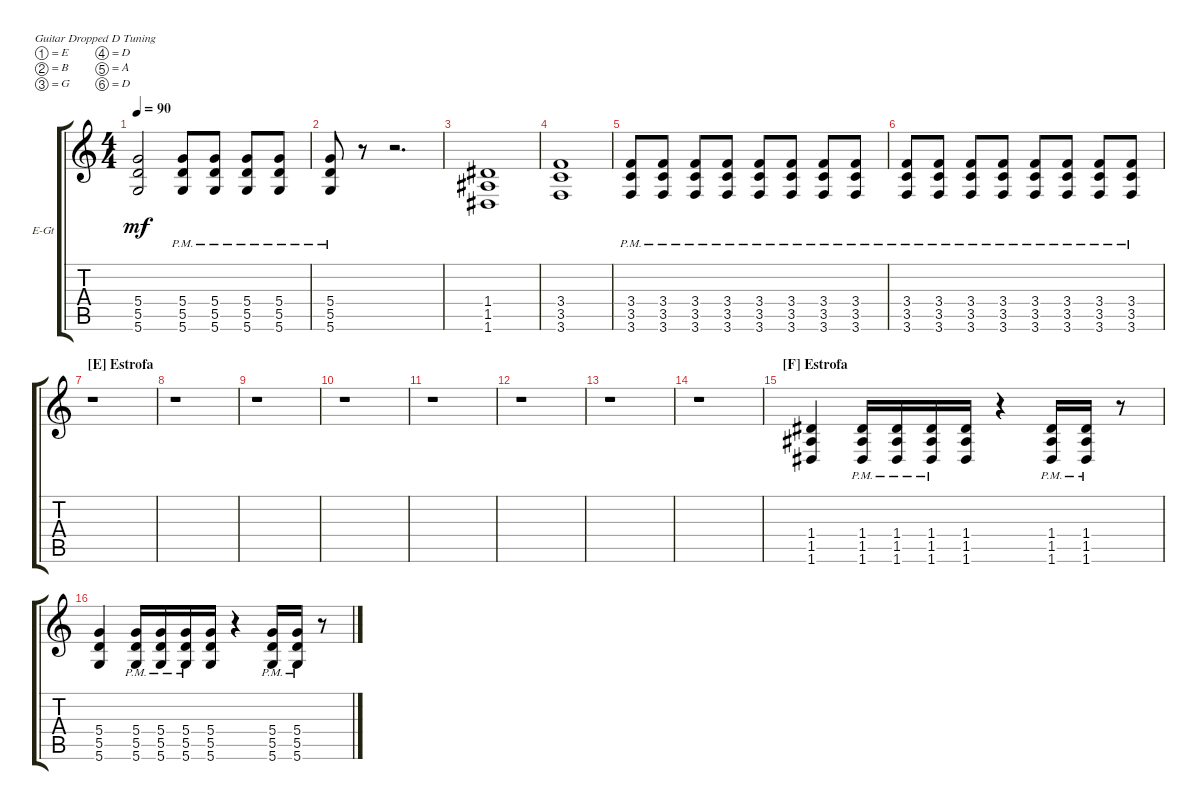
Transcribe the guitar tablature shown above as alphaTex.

\bracketExtendMode groupsimilarinstruments
\firstSystemTrackNameOrientation horizontal
\otherSystemsTrackNameOrientation horizontal
\track ("Extra" "E-Gt") {instrument distortionguitar}
\staff {score tabs}
\tuning (E4 B3 G3 D3 A2 D2)
\ts (4 4)
\tempo 90
\clef g2
\ks c
(5.6 5.5 5.4).2{dy mf} (5.6{pm} 5.5{pm} 5.4{pm}).8 (5.6{pm} 5.5{pm} 5.4{pm}).8 (5.6{pm} 5.5{pm} 5.4{pm}).8 (5.6{pm} 5.5{pm} 5.4{pm}).8 |
(5.6{pm} 5.5{pm} 5.4{pm}).8 r.8 r.2{d} |
(1.5 1.4 1.6).1 |
(3.5 3.4 3.6).1 |
(3.6{pm} 3.5{pm} 3.4{pm}).8 (3.6{pm} 3.5{pm} 3.4{pm}).8 (3.6{pm} 3.5{pm} 3.4{pm}).8 (3.6{pm} 3.5{pm} 3.4{pm}).8 (3.6{pm} 3.5{pm} 3.4{pm}).8 (3.6{pm} 3.5{pm} 3.4{pm}).8 (3.6{pm} 3.5{pm} 3.4{pm}).8 (3.6{pm} 3.5{pm} 3.4{pm}).8 |
(3.6{pm} 3.5{pm} 3.4{pm}).8 (3.6{pm} 3.5{pm} 3.4{pm}).8 (3.6{pm} 3.5{pm} 3.4{pm}).8 (3.6{pm} 3.5{pm} 3.4{pm}).8 (3.6{pm} 3.5{pm} 3.4{pm}).8 (3.6{pm} 3.5{pm} 3.4{pm}).8 (3.6{pm} 3.5{pm} 3.4{pm}).8 (3.6{pm} 3.5{pm} 3.4{pm}).8 |
\section ("E" "Estrofa")
r.1 |
r.1 |
r.1 |
r.1 |
r.1 |
r.1 |
r.1 |
r.1 |
\section ("F" "Estrofa")
(1.6 1.5 1.4).4 (1.6{pm} 1.5{pm} 1.4{pm}).16 (1.6{pm} 1.5{pm} 1.4{pm}).16 (1.6{pm} 1.5{pm} 1.4{pm}).16 (1.6 1.5 1.4).16 r.4 (1.6{pm} 1.5{pm} 1.4{pm}).16 (1.6{pm} 1.5{pm} 1.4{pm}).16 r.8 |
(5.6 5.5 5.4).4 (5.6{pm} 5.5{pm} 5.4{pm}).16 (5.6{pm} 5.5{pm} 5.4{pm}).16 (5.6{pm} 5.5{pm} 5.4{pm}).16 (5.6 5.5 5.4).16 r.4 (5.6{pm} 5.5{pm} 5.4{pm}).16 (5.6{pm} 5.5{pm} 5.4{pm}).16 r.8
